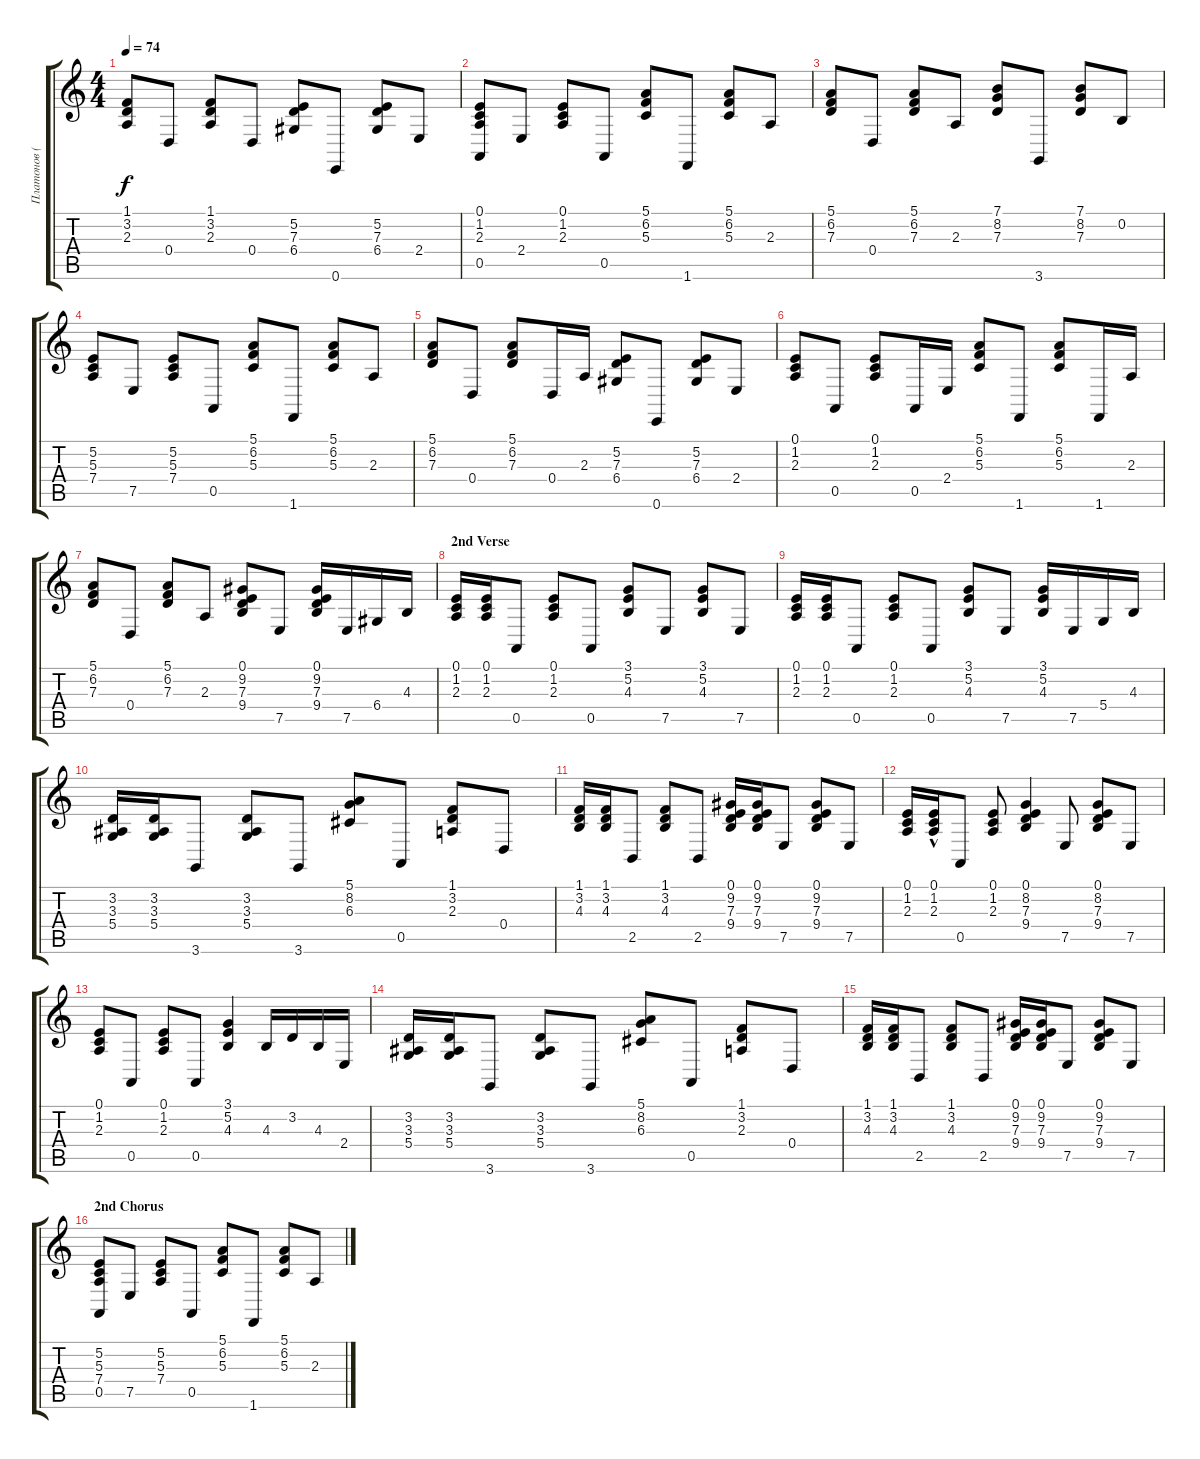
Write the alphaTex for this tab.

\track ("Платонов (Клавиш. 3)" "Платонов (") {instrument electricpiano1}
\staff {score tabs}
\tuning (E4 B3 G3 D3 A2 E2) {hide}
\ts (4 4)
\tempo 74
\clef g2
\ks c
(1.1 3.2 2.3).8{dy f} 0.4.8 (1.1 3.2 2.3).8 0.4.8 (5.2 7.3 6.4).8 0.6.8 (5.2 7.3 6.4).8 2.4.8 |
(0.1 1.2 2.3 0.5).8 2.4.8 (0.1 1.2 2.3).8 0.5.8 (5.1 6.2 5.3).8 1.6.8 (5.1 6.2 5.3).8 2.3.8 |
(5.1 6.2 7.3).8 0.4.8 (5.1 6.2 7.3).8 2.3.8 (7.1 8.2 7.3).8 3.6.8 (7.1 8.2 7.3).8 0.2.8 |
(5.2 5.3 7.4).8 7.5.8 (5.2 5.3 7.4).8 0.5.8 (5.1 6.2 5.3).8 1.6.8 (5.1 6.2 5.3).8 2.3.8 |
(5.1 6.2 7.3).8 0.4.8 (5.1 6.2 7.3).8 0.4.16 2.3.16 (5.2 7.3 6.4).8 0.6.8 (5.2 7.3 6.4).8 2.4.8 |
(0.1 1.2 2.3).8 0.5.8 (0.1 1.2 2.3).8 0.5.16 2.4.16 (5.1 6.2 5.3).8 1.6.8 (5.1 6.2 5.3).8 1.6.16 2.3.16 |
(5.1 6.2 7.3).8 0.4.8 (5.1 6.2 7.3).8 2.3.8 (0.1 9.2 7.3 9.4).8 7.5.8 (0.1 9.2 7.3 9.4).16 7.5.16 6.4.16 4.3.16 |
\section ("" "2nd Verse")
(0.1 1.2 2.3).16 (0.1 1.2 2.3).16 0.5.8 (0.1 1.2 2.3).8 0.5.8 (3.1 5.2 4.3).8 7.5.8 (3.1 5.2 4.3).8 7.5.8 |
(0.1 1.2 2.3).16 (0.1 1.2 2.3).16 0.5.8 (0.1 1.2 2.3).8 0.5.8 (3.1 5.2 4.3).8 7.5.8 (3.1 5.2 4.3).16 7.5.16 5.4.16 4.3.16 |
(3.2 3.3 5.4).16 (3.2 3.3 5.4).16 3.6.8 (3.2 3.3 5.4).8 3.6.8 (5.1 8.2 6.3).8 0.5.8 (1.1 3.2 2.3).8 0.4.8 |
(1.1 3.2 4.3).16 (1.1 3.2 4.3).16 2.5.8 (1.1 3.2 4.3).8 2.5.8 (0.1 9.2 7.3 9.4).16 (0.1 9.2 7.3 9.4).16 7.5.8 (0.1 9.2 7.3 9.4).8 7.5.8 |
(0.1 1.2 2.3).16 (0.1 1.2{hac} 2.3{hac}).16 0.5.8 (0.1 1.2 2.3).8 (0.1 8.2 7.3 9.4).4 7.5.8 (0.1 8.2 7.3 9.4).8 7.5.8 |
(0.1 1.2 2.3).8 0.5.8 (0.1 1.2 2.3).8 0.5.8 (3.1 5.2 4.3).4 4.3.16 3.2.16 4.3.16 2.4.16 |
(3.2 3.3 5.4).16 (3.2 3.3 5.4).16 3.6.8 (3.2 3.3 5.4).8 3.6.8 (5.1 8.2 6.3).8 0.5.8 (1.1 3.2 2.3).8 0.4.8 |
(1.1 3.2 4.3).16 (1.1 3.2 4.3).16 2.5.8 (1.1 3.2 4.3).8 2.5.8 (0.1 9.2 7.3 9.4).16 (0.1 9.2 7.3 9.4).16 7.5.8 (0.1 9.2 7.3 9.4).8 7.5.8 |
\section ("" "2nd Chorus")
(5.2 5.3 7.4 0.5).8 7.5.8 (5.2 5.3 7.4).8 0.5.8 (5.1 6.2 5.3).8 1.6.8 (5.1 6.2 5.3).8 2.3.8
